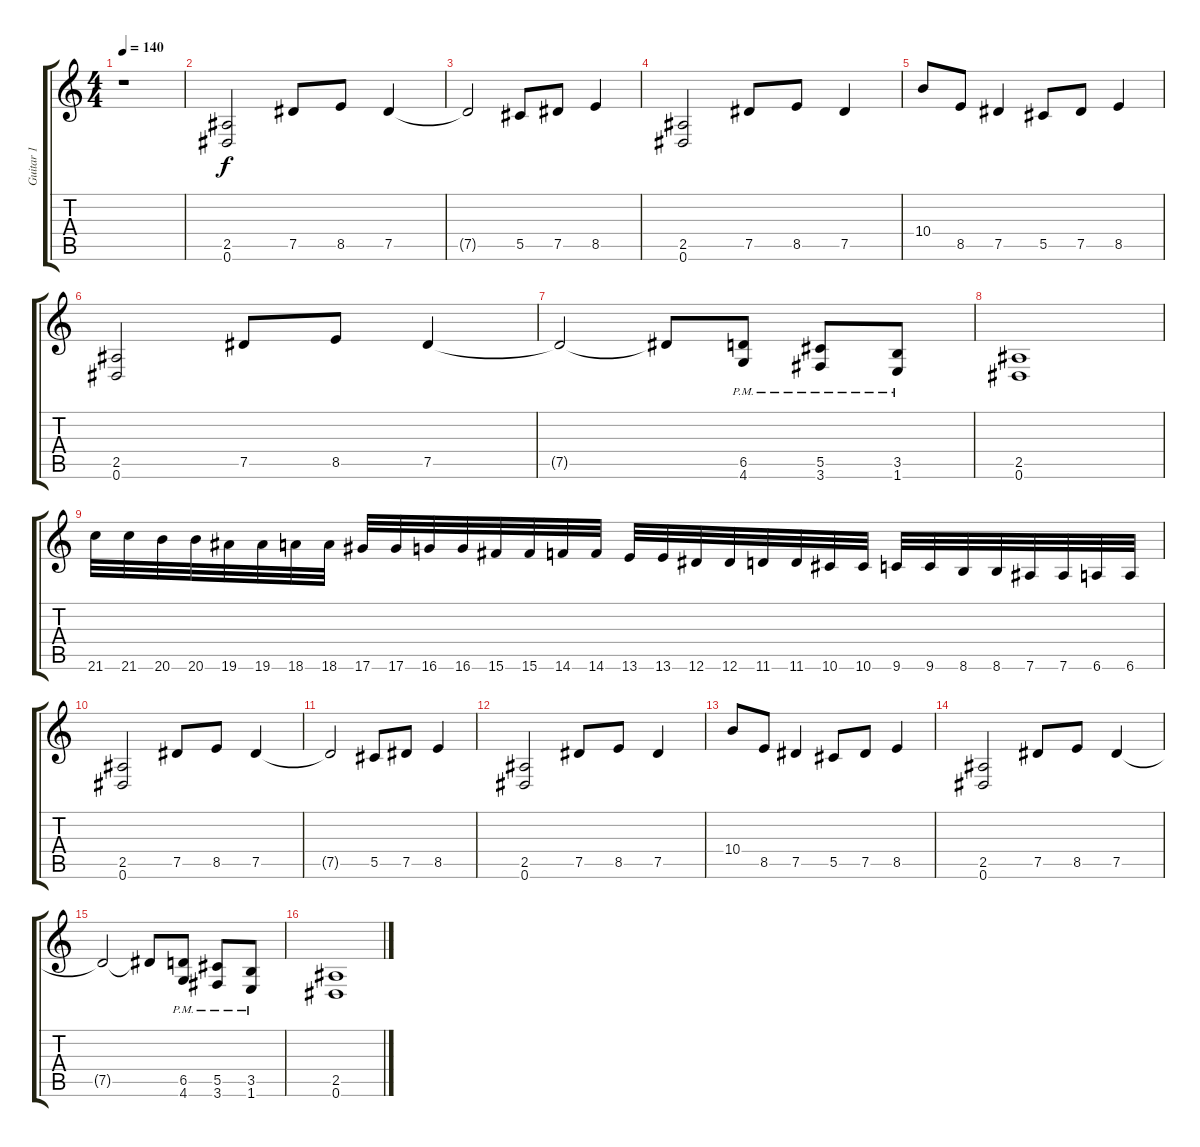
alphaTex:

\track ("Guitar 1" "Guitar 1") {instrument distortionguitar}
\staff {score tabs}
\tuning (Eb4 Bb3 Gb3 Db3 Ab2 Eb2) {hide}
\ts (4 4)
\tempo 140
\clef g2
\ks c
r.1{dy f instrument distortionguitar} |
(2.5 0.6).2 7.5.8 8.5.8 7.5.4 |
7.5{t}.2 5.5.8 7.5.8 8.5.4 |
(2.5 0.6).2 7.5.8 8.5.8 7.5.4 |
10.4.8 8.5.8 7.5.4 5.5.8 7.5.8 8.5.4 |
(2.5 0.6).2 7.5.8 8.5.8 7.5.4 |
7.5{t}.2 7.5{t}.8 (6.5{pm} 4.6{pm}).8 (5.5{pm} 3.6{pm}).8 (3.5{pm} 1.6{pm}).8 |
(2.5 0.6).1 |
21.6.32 21.6.32 20.6.32 20.6.32 19.6.32 19.6.32 18.6.32 18.6.32 17.6.32 17.6.32 16.6.32 16.6.32 15.6.32 15.6.32 14.6.32 14.6.32 13.6.32 13.6.32 12.6.32 12.6.32 11.6.32 11.6.32 10.6.32 10.6.32 9.6.32 9.6.32 8.6.32 8.6.32 7.6.32 7.6.32 6.6.32 6.6.32 |
(2.5 0.6).2 7.5.8 8.5.8 7.5.4 |
7.5{t}.2 5.5.8 7.5.8 8.5.4 |
(2.5 0.6).2 7.5.8 8.5.8 7.5.4 |
10.4.8 8.5.8 7.5.4 5.5.8 7.5.8 8.5.4 |
(2.5 0.6).2 7.5.8 8.5.8 7.5.4 |
7.5{t}.2 7.5{t}.8 (6.5{pm} 4.6{pm}).8 (5.5{pm} 3.6{pm}).8 (3.5{pm} 1.6{pm}).8 |
(2.5 0.6).1
